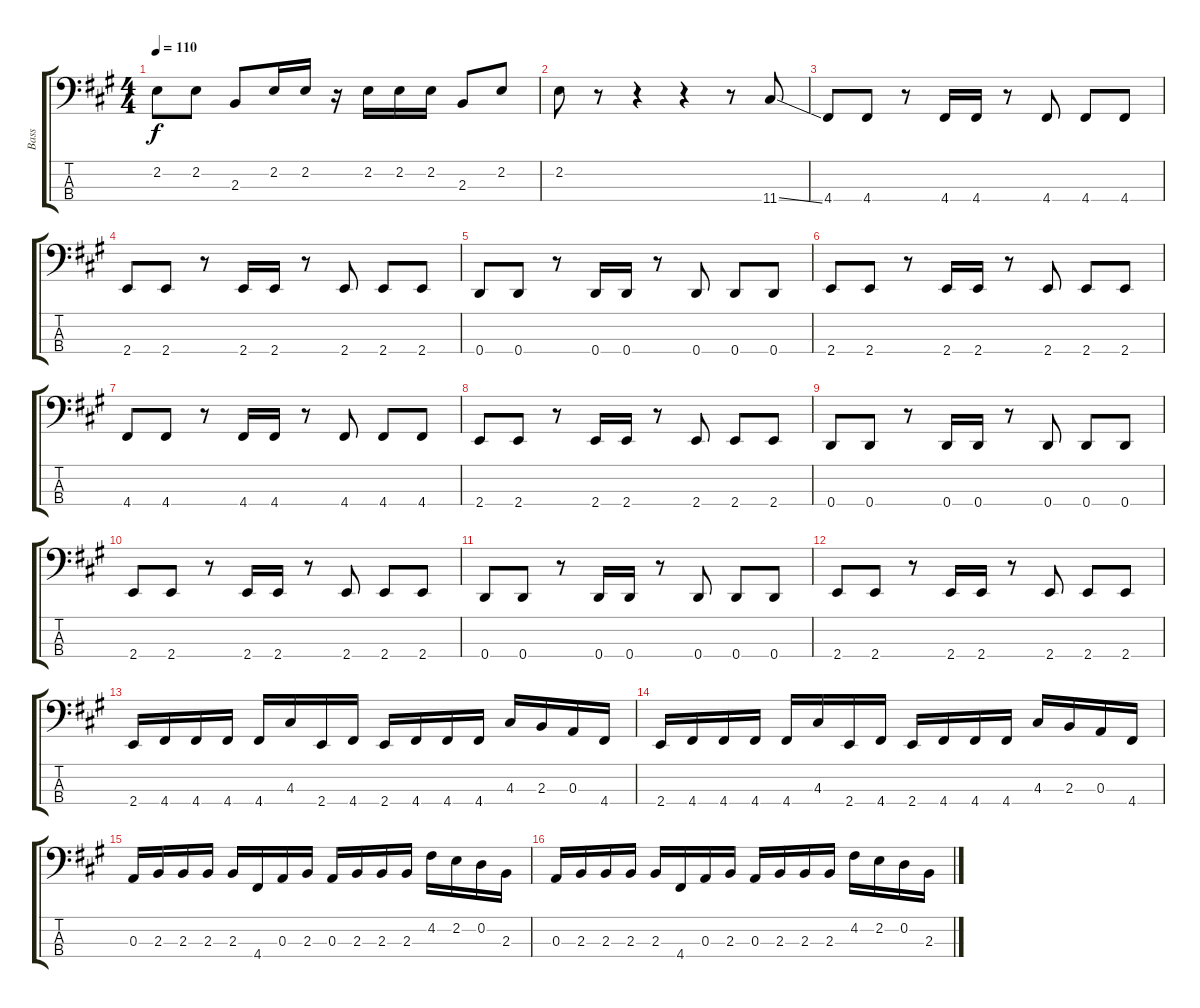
\track ("Bass" "Bass") {instrument electricbassfinger}
\staff {score tabs}
\tuning (G2 D2 A1 D1) {hide}
\ts (4 4)
\tempo 110
\clef f4
\ks a
2.2.8{dy f} 2.2.8 2.3.8 2.2.16 2.2.16 r.16 2.2.16 2.2.16 2.2.16 2.3.8 2.2.8 |
2.2.8 r.8 r.4 r.4 r.8 11.4{ss}.8 |
4.4.8 4.4.8 r.8 4.4.16 4.4.16 r.8 4.4.8 4.4.8 4.4.8 |
2.4.8 2.4.8 r.8 2.4.16 2.4.16 r.8 2.4.8 2.4.8 2.4.8 |
0.4.8 0.4.8 r.8 0.4.16 0.4.16 r.8 0.4.8 0.4.8 0.4.8 |
2.4.8 2.4.8 r.8 2.4.16 2.4.16 r.8 2.4.8 2.4.8 2.4.8 |
4.4.8 4.4.8 r.8 4.4.16 4.4.16 r.8 4.4.8 4.4.8 4.4.8 |
2.4.8 2.4.8 r.8 2.4.16 2.4.16 r.8 2.4.8 2.4.8 2.4.8 |
0.4.8 0.4.8 r.8 0.4.16 0.4.16 r.8 0.4.8 0.4.8 0.4.8 |
2.4.8 2.4.8 r.8 2.4.16 2.4.16 r.8 2.4.8 2.4.8 2.4.8 |
0.4.8 0.4.8 r.8 0.4.16 0.4.16 r.8 0.4.8 0.4.8 0.4.8 |
2.4.8 2.4.8 r.8 2.4.16 2.4.16 r.8 2.4.8 2.4.8 2.4.8 |
2.4.16 4.4.16 4.4.16 4.4.16 4.4.16 4.3.16 2.4.16 4.4.16 2.4.16 4.4.16 4.4.16 4.4.16 4.3.16 2.3.16 0.3.16 4.4.16 |
2.4.16 4.4.16 4.4.16 4.4.16 4.4.16 4.3.16 2.4.16 4.4.16 2.4.16 4.4.16 4.4.16 4.4.16 4.3.16 2.3.16 0.3.16 4.4.16 |
0.3.16 2.3.16 2.3.16 2.3.16 2.3.16 4.4.16 0.3.16 2.3.16 0.3.16 2.3.16 2.3.16 2.3.16 4.2.16 2.2.16 0.2.16 2.3.16 |
0.3.16 2.3.16 2.3.16 2.3.16 2.3.16 4.4.16 0.3.16 2.3.16 0.3.16 2.3.16 2.3.16 2.3.16 4.2.16 2.2.16 0.2.16 2.3.16
